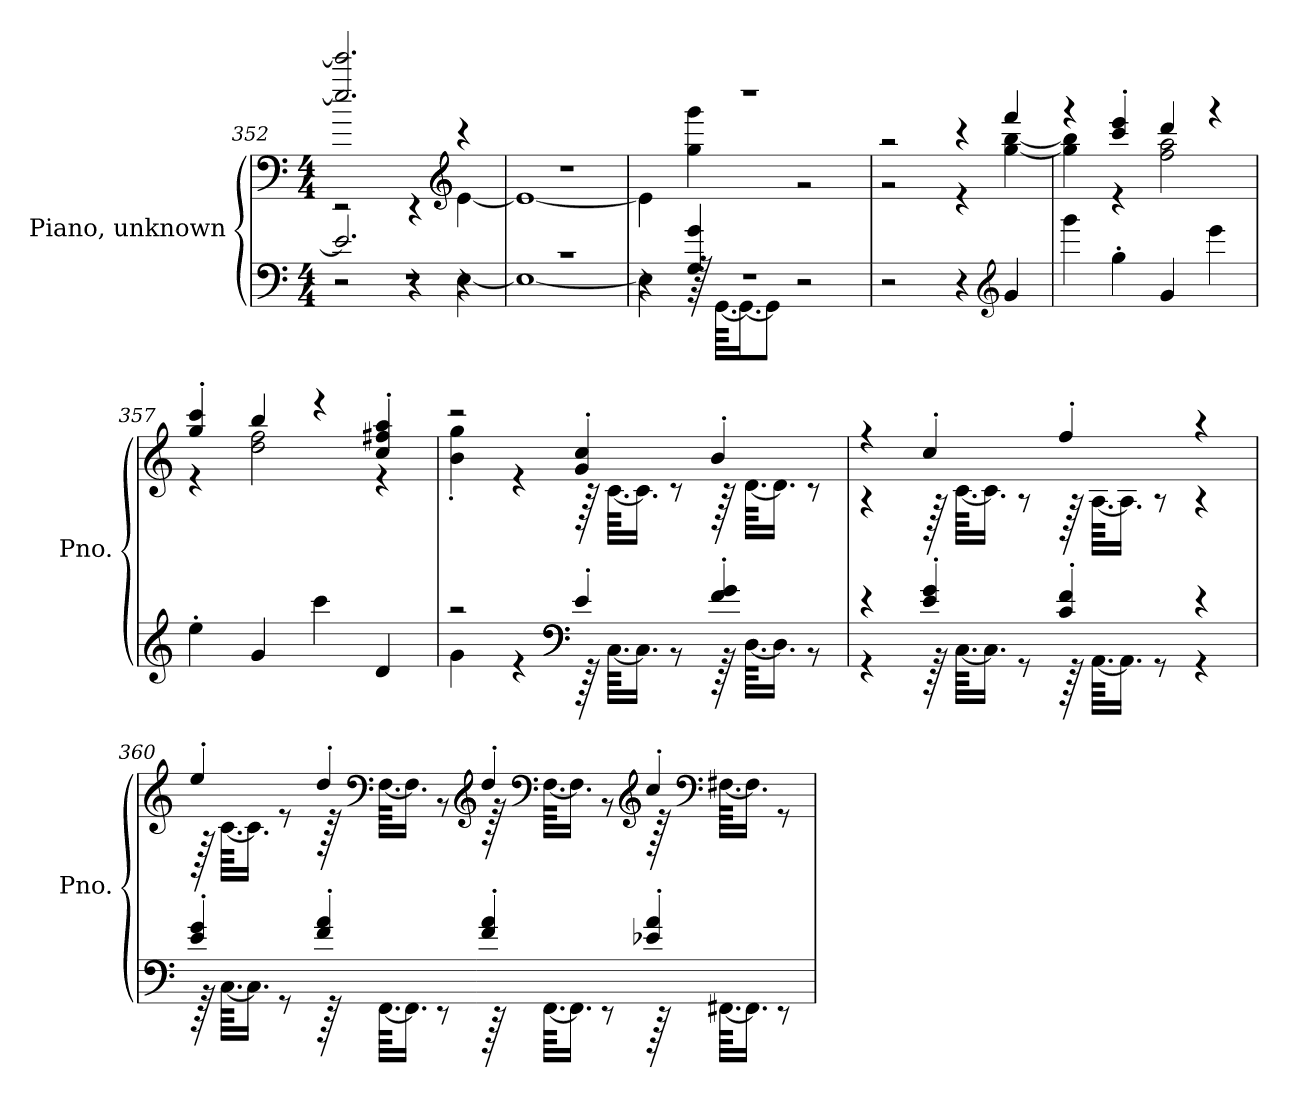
**kern	**kern
*part1	*part1
*staff2	*staff1
*I"Piano, unknown	*
*I'Pno.	*
*clefF4	*clefF4
*k[]	*k[]
*M4/4	*M4/4
=352	=352
*^	*^
*	*^	*	*
1r	2r	2.e/]	2.ee/] 2.eee/]	2r
.	4r	.	.	4r
*	*	*	*clefG2	*
.	[4E\	4r	4r	[4e\
*	*v	*v	*	*
=353	=353	=353	=353
1r	1E_	1r	1e_
=354	=354	=354	=354
*	*^	*	*
1r	4E\]	4r	1r	4e\]
.	128r	4G/ 4g/	.	4gg\ 4ggg\
.	[64.GG\KKLL	.	.	.
.	16.GG\J_	.	.	.
.	8GG\J]	.	.	.
.	2r	2r	.	2r
*v	*v	*v	*	*
=355	=355	=355
2r	2r	2r
4r	4r	4r
*clefG2	*	*
4g/	4fff/	[4gg\ [4bb\
=356	=356	=356
4ggg\	4r	4gg\] 4bb\]
4gg'\	4ccc/' 4eee/'	4r
4g/	4ddd/	2ff\ 2aa\
4eee\	4r	.
!!LO:LB:g=z	!!
=357	=357	=357
4ee'\	4gg/' 4ccc/'	4r
4g/	4bb/	2dd\ 2ff\
4ccc\	4r	.
4d/	4cc/' 4ff#X/' 4aa/'	4r
=358	=358	=358
*^	*	*
2r	4g\	2r	4b\' 4gg\'
.	4r	.	4r
*clefF4	*	*	*
4e'/	128r	4g/' 4cc/'	128r
.	[64.C\KKLL	.	[64.c\KKLL
.	16.C\JJ]	.	16.c\JJ]
.	8r	.	8r
4f/' 4g/'	128r	4b'/	128r
.	[64.D\KKLL	.	[64.d\KKLL
.	16.D\JJ]	.	16.d\JJ]
.	8r	.	8r
=359	=359	=359	=359
4r	4r	4r	4r
4e/' 4g/'	128r	4cc'/	128r
.	[64.C\KKLL	.	[64.c\KKLL
.	16.C\JJ]	.	16.c\JJ]
.	8r	.	8r
4c/' 4f/'	128r	4ff'/	128r
.	[64.AA\KKLL	.	[64.A\KKLL
.	16.AA\JJ]	.	16.A\JJ]
.	8r	.	8r
4r	4r	4r	4r
!!LO:LB:g=z	!!
=360	=360	=360	=360
4e/' 4g/'	128r	4ee'/	128r
.	[64.C\KKLL	.	[64.c\KKLL
.	16.C\JJ]	.	16.c\JJ]
.	8r	.	8r
4f/' 4a/'	128r	4dd'/	128r
*	*	*clefF4	*
.	[64.FF\KKLL	.	[64.F\KKLL
.	16.FF\JJ]	.	16.F\JJ]
.	8r	.	8r
*	*	*clefG2	*
4f/' 4a/'	128r	4dd'/	128r
*	*	*clefF4	*
.	[64.FF\KKLL	.	[64.F\KKLL
.	16.FF\JJ]	.	16.F\JJ]
.	8r	.	8r
*	*	*clefG2	*
4e-X/' 4a/'	128r	4cc'/	128r
*	*	*clefF4	*
.	[64.FF#X\KKLL	.	[64.F#X\KKLL
.	16.FF#\JJ]	.	16.F#\JJ]
.	8r	.	8r
*v	*v	*	*
*	*v	*v
=	=
*-	*-
